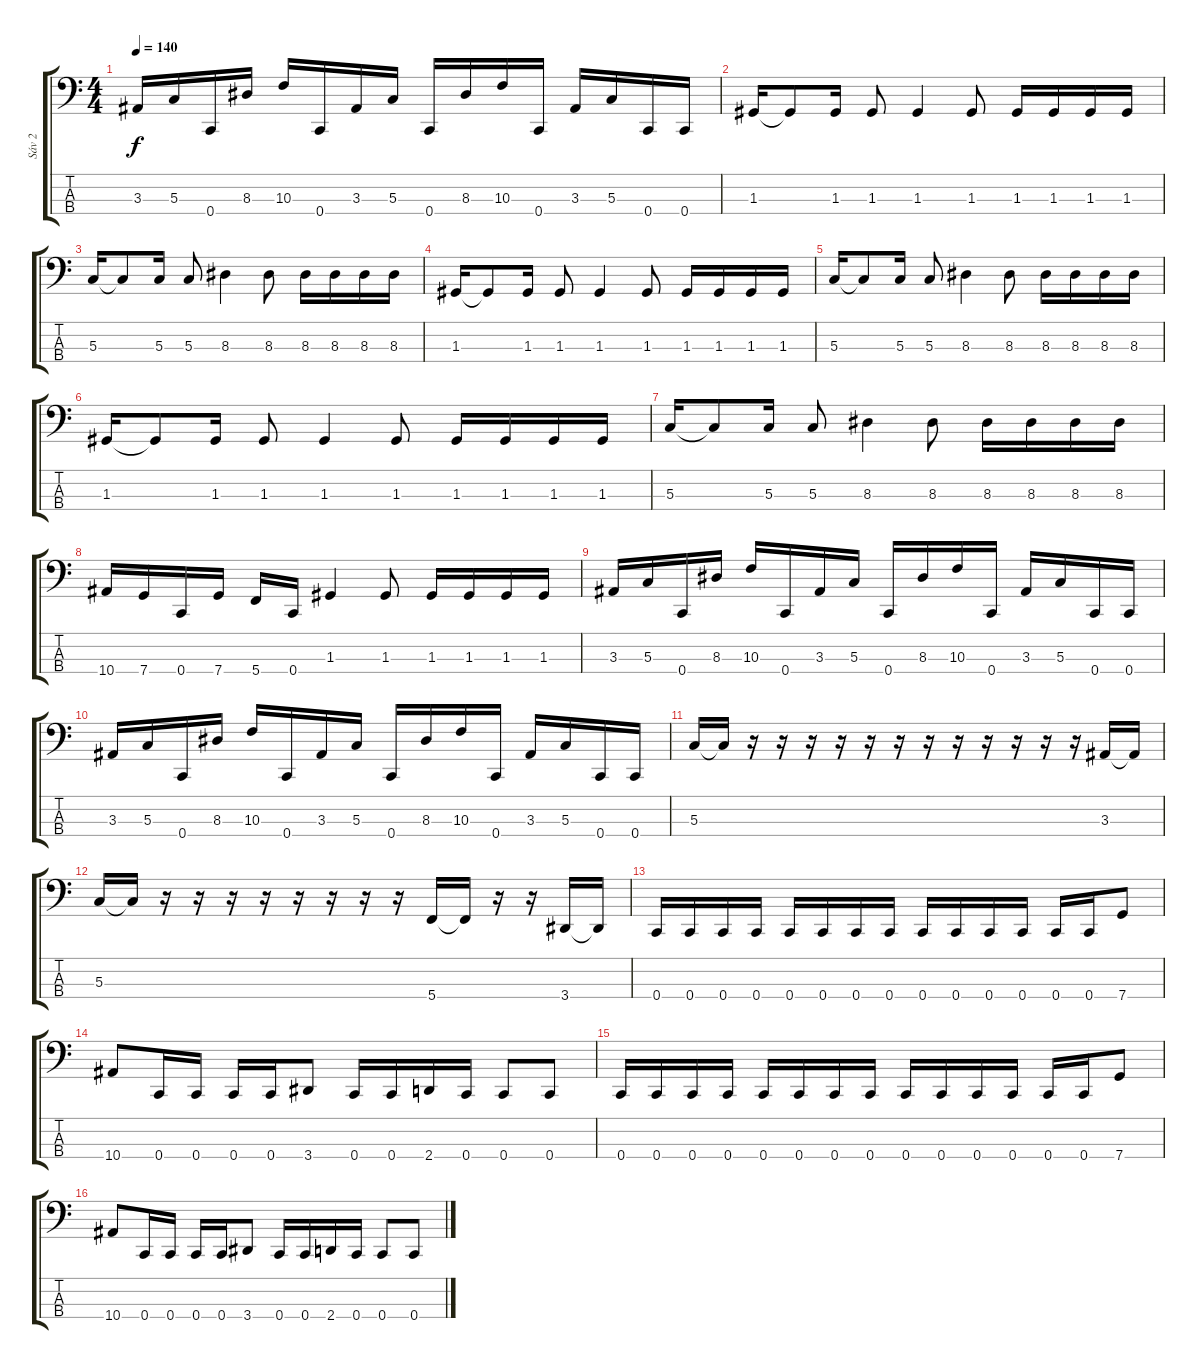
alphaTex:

\track ("Sáv 2" "Sáv 2") {instrument electricbasspick}
\staff {score tabs}
\tuning (F2 C2 G1 C1) {hide}
\ts (4 4)
\tempo 140
\clef f4
\ks c
3.3.16{dy f} 5.3.16 0.4.16 8.3.16 10.3.16 0.4.16 3.3.16 5.3.16 0.4.16 8.3.16 10.3.16 0.4.16 3.3.16 5.3.16 0.4.16 0.4.16 |
1.3.16 1.3{t}.8 1.3.16 1.3.8 1.3.4 1.3.8 1.3.16 1.3.16 1.3.16 1.3.16 |
5.3.16 5.3{t}.8 5.3.16 5.3.8 8.3.4 8.3.8 8.3.16 8.3.16 8.3.16 8.3.16 |
1.3.16 1.3{t}.8 1.3.16 1.3.8 1.3.4 1.3.8 1.3.16 1.3.16 1.3.16 1.3.16 |
5.3.16 5.3{t}.8 5.3.16 5.3.8 8.3.4 8.3.8 8.3.16 8.3.16 8.3.16 8.3.16 |
1.3.16 1.3{t}.8 1.3.16 1.3.8 1.3.4 1.3.8 1.3.16 1.3.16 1.3.16 1.3.16 |
5.3.16 5.3{t}.8 5.3.16 5.3.8 8.3.4 8.3.8 8.3.16 8.3.16 8.3.16 8.3.16 |
10.4.16 7.4.16 0.4.16 7.4.16 5.4.16 0.4.16 1.3.4 1.3.8 1.3.16 1.3.16 1.3.16 1.3.16 |
3.3.16 5.3.16 0.4.16 8.3.16 10.3.16 0.4.16 3.3.16 5.3.16 0.4.16 8.3.16 10.3.16 0.4.16 3.3.16 5.3.16 0.4.16 0.4.16 |
3.3.16 5.3.16 0.4.16 8.3.16 10.3.16 0.4.16 3.3.16 5.3.16 0.4.16 8.3.16 10.3.16 0.4.16 3.3.16 5.3.16 0.4.16 0.4.16 |
5.3.16 5.3{t}.16 r.16 r.16 r.16 r.16 r.16 r.16 r.16 r.16 r.16 r.16 r.16 r.16 3.3.16 3.3{t}.16 |
5.3.16 5.3{t}.16 r.16 r.16 r.16 r.16 r.16 r.16 r.16 r.16 5.4.16 5.4{t}.16 r.16 r.16 3.4.16 3.4{t}.16 |
0.4.16 0.4.16 0.4.16 0.4.16 0.4.16 0.4.16 0.4.16 0.4.16 0.4.16 0.4.16 0.4.16 0.4.16 0.4.16 0.4.16 7.4.8 |
10.4.8 0.4.16 0.4.16 0.4.16 0.4.16 3.4.8 0.4.16 0.4.16 2.4.16 0.4.16 0.4.8 0.4.8 |
0.4.16 0.4.16 0.4.16 0.4.16 0.4.16 0.4.16 0.4.16 0.4.16 0.4.16 0.4.16 0.4.16 0.4.16 0.4.16 0.4.16 7.4.8 |
10.4.8 0.4.16 0.4.16 0.4.16 0.4.16 3.4.8 0.4.16 0.4.16 2.4.16 0.4.16 0.4.8 0.4.8
